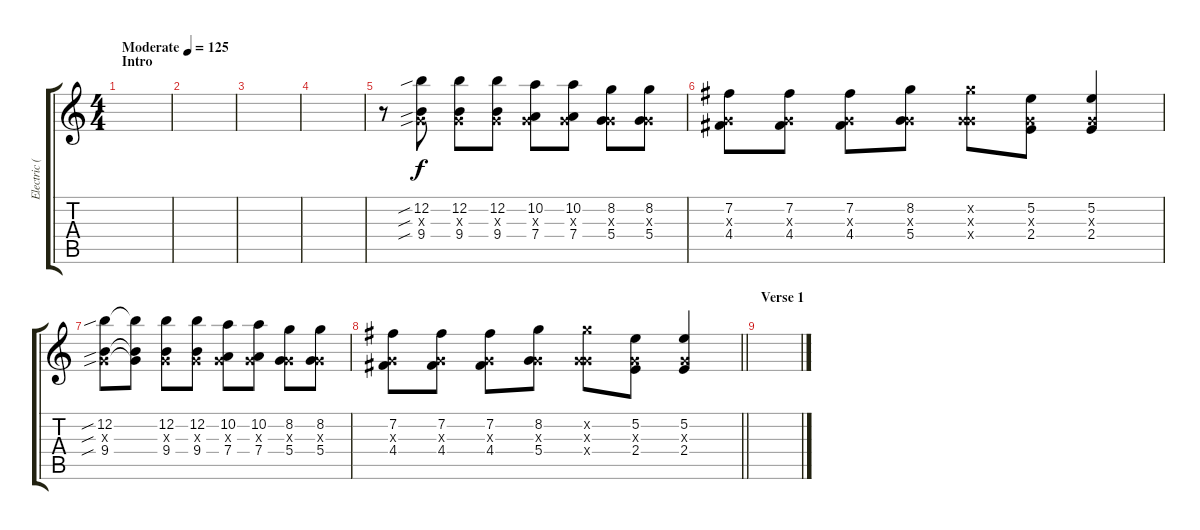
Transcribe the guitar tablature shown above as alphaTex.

\track ("Electric (clean)" "Electric (") {instrument electricguitarclean}
\staff {score tabs}
\tuning (E4 B3 G3 D3 A2 E2) {hide}
\ts (4 4)
\section ("" "Intro")
\tempo (125 "Moderate")
\clef g2
\ks c
|
|
|
|
r.8 (12.2{sib} 0.3{sib x} 9.4{sib}).8 (12.2 0.3{x} 9.4).8 (12.2 0.3{x} 9.4).8 (10.2 0.3{x} 7.4).8 (10.2 0.3{x} 7.4).8 (8.2 0.3{x} 5.4).8 (8.2 0.3{x} 5.4).8 |
(7.2 0.3{x} 4.4).8 (7.2 0.3{x} 4.4).8 (7.2 0.3{x} 4.4).8 (8.2 0.3{x} 5.4).8 (8.2{x} 0.3{x} 5.4{x}).8 (5.2 0.3{x} 2.4).8 (5.2 0.3{x} 2.4).4 |
(12.2{sib} 0.3{sib x} 9.4{sib}).8 (12.2{t} 0.3{t} 9.4{t}).8 (12.2 0.3{x} 9.4).8 (12.2 0.3{x} 9.4).8 (10.2 0.3{x} 7.4).8 (10.2 0.3{x} 7.4).8 (8.2 0.3{x} 5.4).8 (8.2 0.3{x} 5.4).8 |
\barLineRight lightlight
(7.2 0.3{x} 4.4).8 (7.2 0.3{x} 4.4).8 (7.2 0.3{x} 4.4).8 (8.2 0.3{x} 5.4).8 (8.2{x} 0.3{x} 5.4{x}).8 (5.2 0.3{x} 2.4).8 (5.2 0.3{x} 2.4).4 |
\section ("" "Verse 1")
